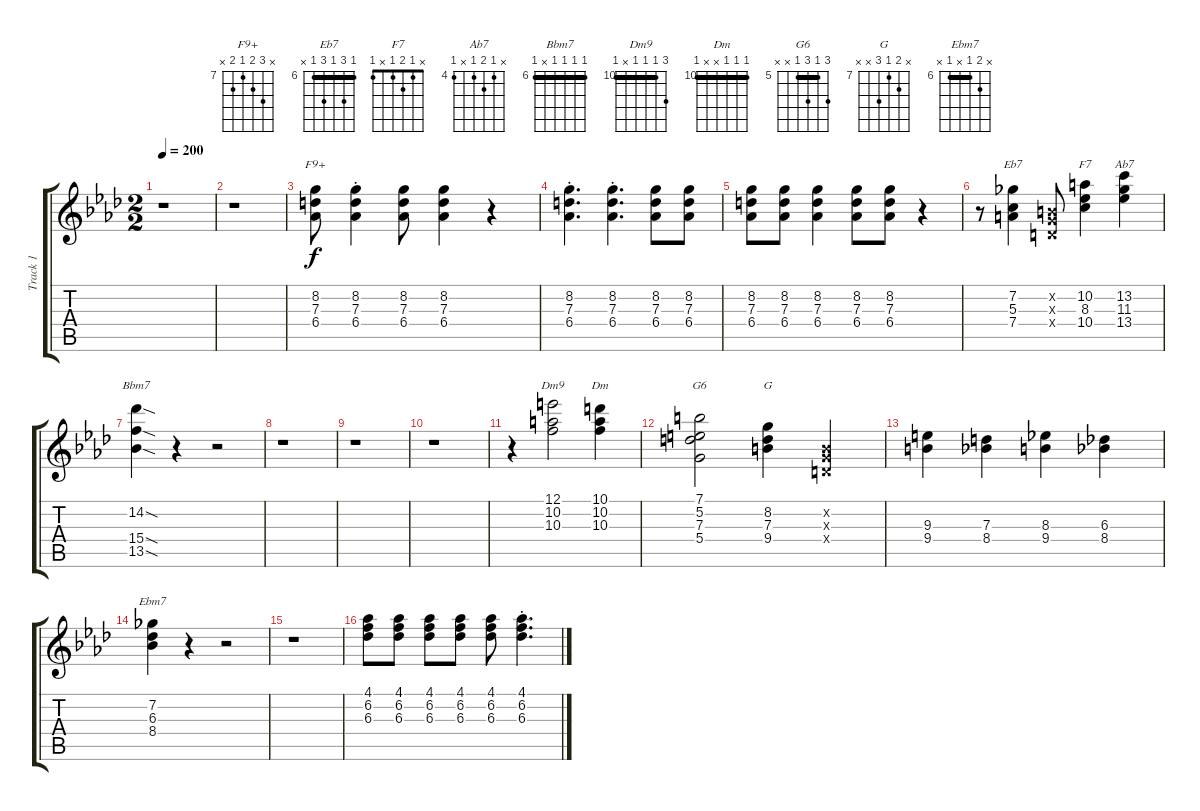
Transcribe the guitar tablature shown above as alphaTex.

\track ("Track 1" "Track 1") {instrument electricguitarjazz}
\staff {score tabs}
\tuning (E4 B3 G3 D3 A2 E2) {hide}
\chord ("F9+" x 9 8 7 8 x) {firstfret 7}
\chord ("Eb7" 6 8 6 8 6 x) {firstfret 6 barre 6}
\chord ("F7" x 1 2 1 x 1)
\chord ("Ab7" x 4 5 4 x 4) {firstfret 4}
\chord ("Bbm7" 6 6 6 6 x 6) {firstfret 6 barre 6}
\chord ("Dm9" 12 10 10 10 x 10) {firstfret 10 barre 10}
\chord ("Dm" 10 10 10 x x 10) {firstfret 10 barre 10}
\chord ("G6" 7 5 7 5 x x) {firstfret 5 barre 5}
\chord ("G" x 8 7 9 x x) {firstfret 7}
\chord ("Ebm7" x 7 6 x 6 x) {firstfret 6 barre 6}
\ts (2 2)
\tempo 200
\clef g2
\ks ab
r.1{dy f} |
r.1 |
(8.2 7.3 6.4).8{ch "F9+"} (8.2{st} 7.3{st} 6.4{st}).4 (8.2 7.3 6.4).8 (8.2 7.3 6.4).4 r.4 |
(8.2{st} 7.3{st} 6.4{st}).4{d} (8.2{st} 7.3{st} 6.4{st}).4{d} (8.2 7.3 6.4).8 (8.2 7.3 6.4).8 |
(8.2 7.3 6.4).8 (8.2 7.3 6.4).8 (8.2 7.3 6.4).4 (8.2 7.3 6.4).8 (8.2 7.3 6.4).8 r.4 |
r.8 (7.2 5.3 7.4).4{ch "Eb7"} (0.2{x} 0.3{x} 0.4{x}).8 (10.2 8.3 10.4).4{ch "F7"} (13.2 11.3 13.4).4{ch "Ab7"} |
(14.2{sod} 15.4{sod} 13.5{sod}).4{ch "Bbm7"} r.4 r.2 |
r.1 |
r.1 |
r.1 |
r.4 (12.1 10.2 10.3).2{ch "Dm9"} (10.1 10.2 10.3).4{ch "Dm"} |
(7.1 5.2 7.3 5.4).2{ch "G6"} (8.2 7.3 9.4).4{ch "G"} (0.2{x} 0.3{x} 0.4{x}).4 |
(9.3 9.4).4 (7.3 8.4).4 (8.3 9.4).4 (6.3 8.4).4 |
(7.2 6.3 8.4).4{ch "Ebm7"} r.4 r.2 |
r.1 |
(4.1 6.2 6.3).8 (4.1 6.2 6.3).8 (4.1 6.2 6.3).8 (4.1 6.2 6.3).8 (4.1 6.2 6.3).8 (4.1{st} 6.2{st} 6.3{st}).4{d}
